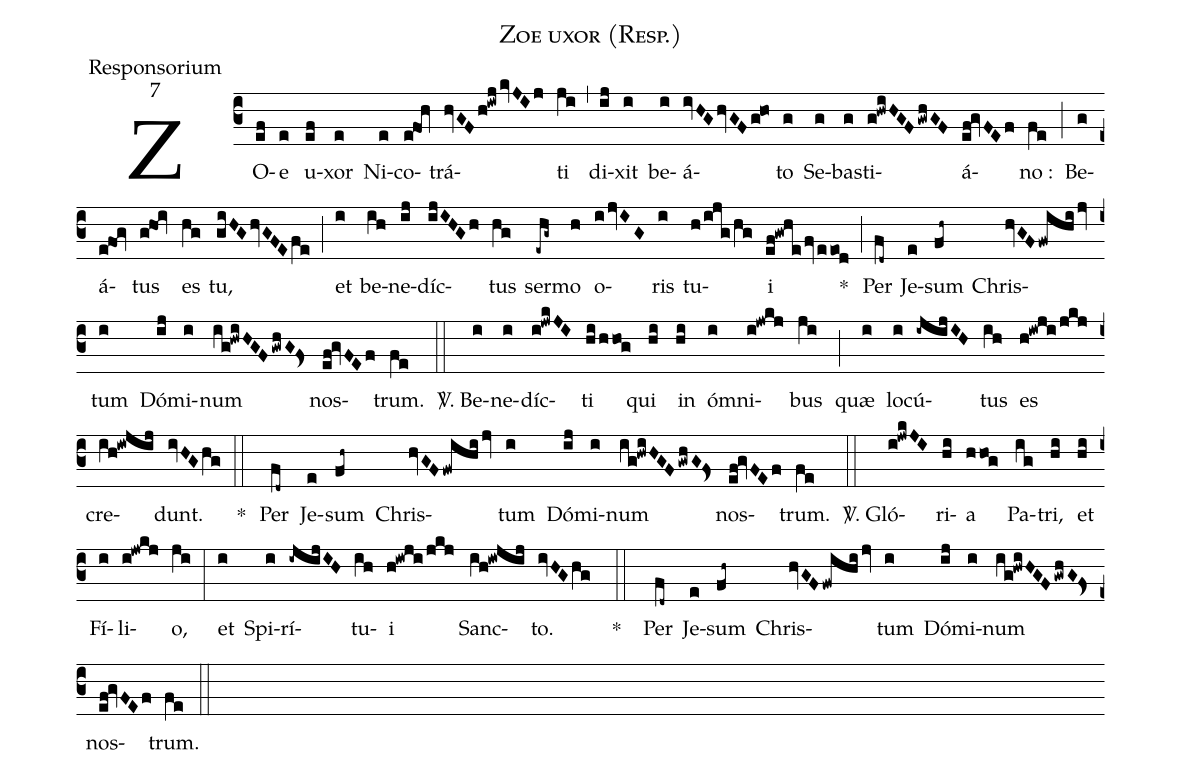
name:Zoe uxor (Resp.);
office-part:Responsorium;
mode:7;
%%
(c3)ZO(ef)e(e) u(ef)xor(e) Ni(e)co(e!foh)trá(hvGFh!iwj/kvJIj)ti(ji) (,) di(ij)xit(i) be(i)á(ivHGhvGFg!ho)to(g) Se(g)bas(g)ti(g!hwiHGF/gwhGF)á(ef!gvFEf)no :(fe) (;) Be(g)á(e!fog)tus(g!hoi) es(hg) tu,(giHGhvGFEfe) (;) et(i) be(ih)ne(ij)díc(ijIHGh)tus(hg) ser(-ehg~)mo(h) o(i/jvIG)ris(i) tu(h/ijg/hg)i(ef!gwhe/fv/eeod) *(;) Per(fd~) Je(e)sum(fh~) Chris(hvGF/fwihi/jv)tum(i) Dó(ij)mi(i)num(ig!hwiHGF/gwhG!Fs>) nos(ef!gvFEf)trum.(fe) (::)

<sp>V/</sp>. Be(i)ne(i)díc(i!jwkJI)ti(hi/hhog) qui(hi) in(hi) óm(i)ni(i!jwkj)bus(ji) (;) quæ(i) lo(i)cú(-ijijIH)tus(ih) es(h!iwji/jkj) cre(ih!iwjij)dunt.(ivHGhg) (::)
*() Per(fd~) Je(e)sum(fh~) Chris(hvGF/fwihi/jv)tum(i) Dó(ij)mi(i)num(ig!hwiHGF/gwhG!Fs>) nos(ef!gvFEf)trum.(fe) (::)

<sp>V/</sp>. Gló(i!jwkJI)ri(hi)a(hhog) Pa(ig)tri,(hi) et(hi) Fí(i)li(i!jwkj)o,(ji) (:) et(i) Spi(i)rí(-ijijIH)tu(ih)i(h!iwji/jkj) Sanc(ih!iwjij)to.(ivHGhg) ( ::)
*() Per(fd~) Je(e)sum(fh~) Chris(hvGF/fwihi/jv)tum(i) Dó(ij)mi(i)num(ig!hwiHGF/gwhG!Fs>) nos(ef!gvFEf)trum.(fe) (::)
